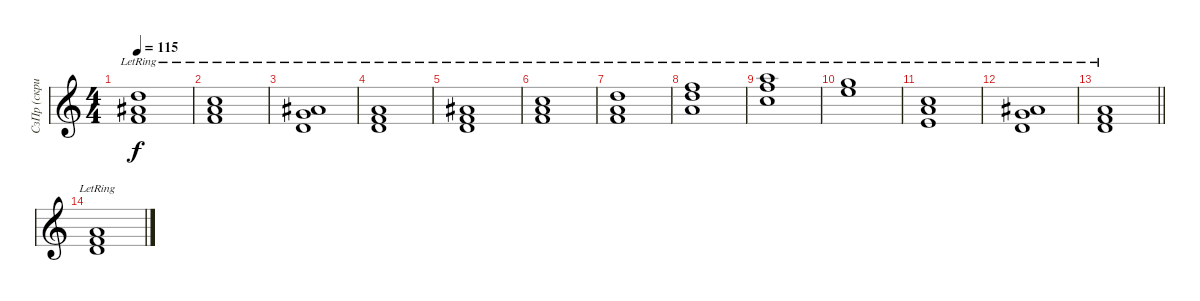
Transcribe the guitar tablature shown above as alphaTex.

\track ("СзПр (скрип)" "СзПр (скри") {instrument stringensemble1}
\staff {score}
\tuning (E4 B3 G3 D3 A2 E2) {hide}
\ts (4 4)
\tempo 115
\clef g2
\ks c
(1.1{lr} 11.2{lr} 19.3{lr}).1{dy f} |
(1.1{lr} 10.2{lr} 17.3{lr}).1 |
(3.1{lr} 11.2{lr} 7.3{lr}).1 |
(1.1{lr} 3.2{lr} 14.3{lr}).1 |
(6.1{lr} 6.2{lr} 7.3{lr}).1 |
(1.1{lr} 10.2{lr} 17.3{lr}).1 |
(10.1{lr} 6.2{lr} 14.3{lr}).1 |
(10.1{lr} 10.2{lr} 22.3{lr}).1 |
(13.1{lr} 22.2{lr} 17.3{lr}).1 |
(15.1{lr} 17.2{lr}).1 |
(5.1{lr} 5.2{lr} 17.3{lr}).1 |
(6.1{lr} 8.2{lr} 7.3{lr}).1 |
\barLineRight lightlight
(1.1{lr} 3.2{lr} 14.3{lr}).1 |
(1.1{lr} 3.2{lr} 14.3{lr}).1{volume 0}
